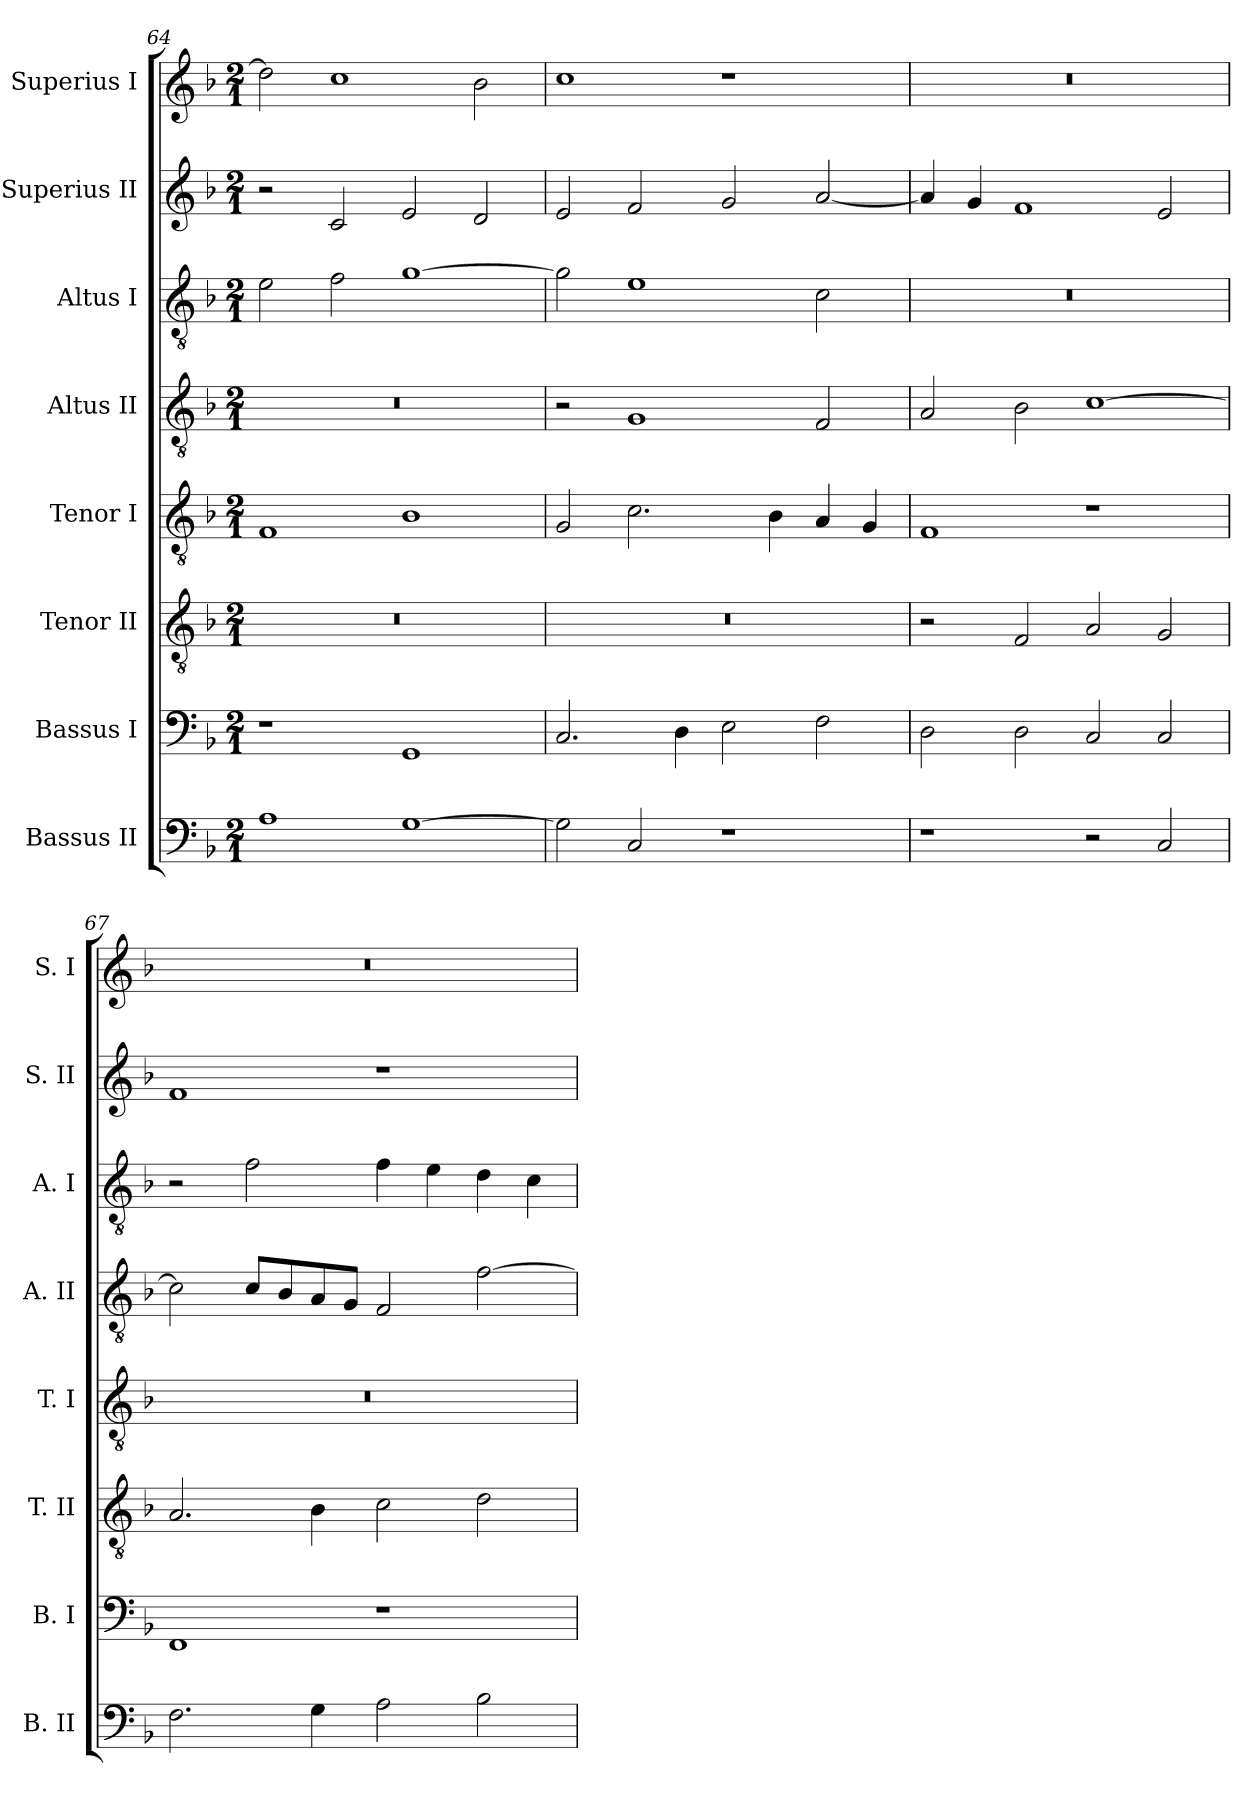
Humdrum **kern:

**kern	**kern	**kern	**kern	**kern	**kern	**kern	**kern
*part8	*part7	*part6	*part5	*part4	*part3	*part2	*part1
*staff8	*staff7	*staff6	*staff5	*staff4	*staff3	*staff2	*staff1
*I"Bassus II	*I"Bassus I	*I"Tenor II	*I"Tenor I	*I"Altus II	*I"Altus I	*I"Superius II	*I"Superius I
*I'B. II	*I'B. I	*I'T. II	*I'T. I	*I'A. II	*I'A. I	*I'S. II	*I'S. I
*clefF4	*clefF4	*clefGv2	*clefGv2	*clefGv2	*clefGv2	*clefG2	*clefG2
*k[b-]	*k[b-]	*k[b-]	*k[b-]	*k[b-]	*k[b-]	*k[b-]	*k[b-]
*F:	*F:	*F:	*F:	*F:	*F:	*F:	*F:
*M2/1	*M2/1	*M2/1	*M2/1	*M2/1	*M2/1	*M2/1	*M2/1
=64	=64	=64	=64	=64	=64	=64	=64
1A	1r	0r	1F	0r	2e	2r	2dd]
.	.	.	.	.	2f	2c	1cc
[1G	1GG	.	1B-	.	[1g	2e	.
.	.	.	.	.	.	2d	2b-
=65	=65	=65	=65	=65	=65	=65	=65
2G]	2.C	0r	2G	2r	2g]	2e	1cc
2C	.	.	2.c	1G	1e	2f	.
.	4D	.	.	.	.	.	.
1r	2E	.	.	.	.	2g	1r
.	.	.	4B-	.	.	.	.
.	2F	.	4A	2F	2c	[2a	.
.	.	.	4G	.	.	.	.
=66	=66	=66	=66	=66	=66	=66	=66
1r	2D	2r	1F	2A	0r	4a]	0r
.	.	.	.	.	.	4g	.
.	2D	2F	.	2B-	.	1f	.
2r	2C	2A	1r	[1c	.	.	.
2C	2C	2G	.	.	.	2e	.
=67	=67	=67	=67	=67	=67	=67	=67
2.F	1FF	2.A	0r	2c]	2r	1f	0r
.	.	.	.	8cL	2f	.	.
.	.	.	.	8B-	.	.	.
4G	.	4B-	.	8A	.	.	.
.	.	.	.	8GJ	.	.	.
2A	1r	2c	.	2F	4f	1r	.
.	.	.	.	.	4e	.	.
2B-	.	2d	.	[2f	4d	.	.
.	.	.	.	.	4c	.	.
=	=	=	=	=	=	=	=
*-	*-	*-	*-	*-	*-	*-	*-
